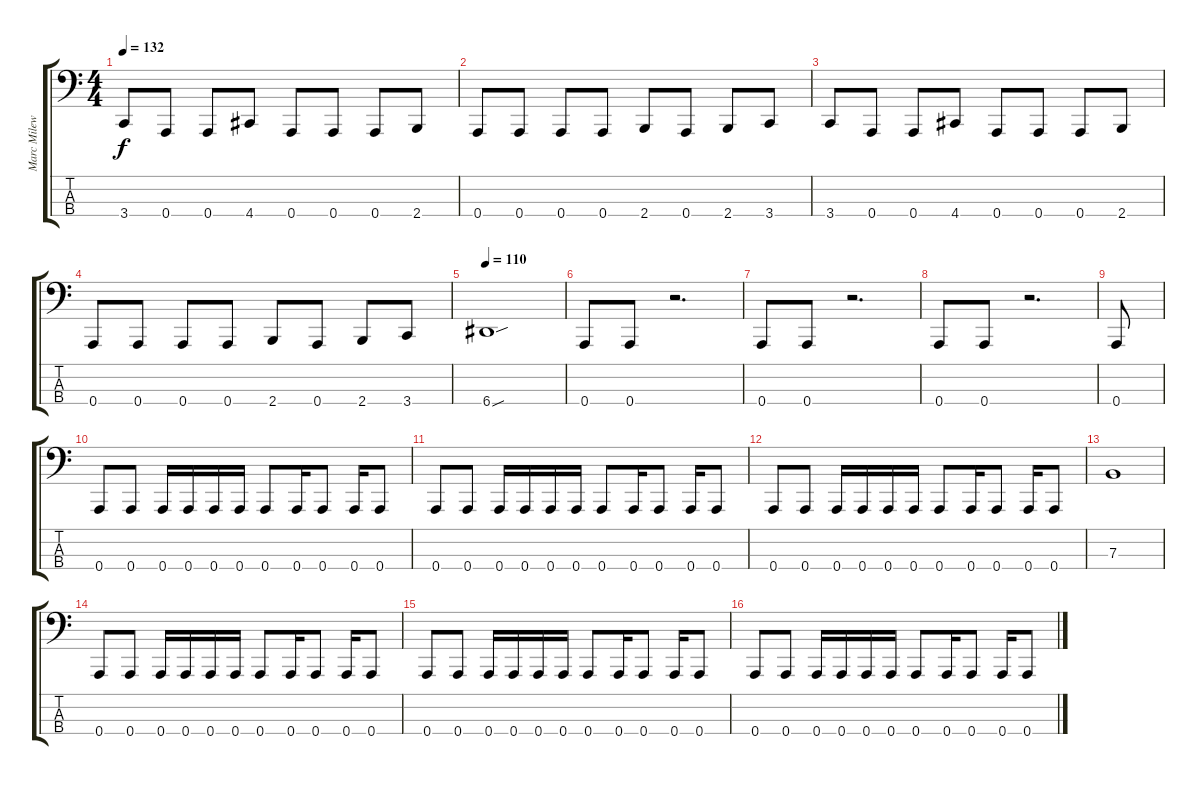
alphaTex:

\track ("Marc Milewski" "Marc Milew") {instrument electricbasspick}
\staff {score tabs}
\tuning (D2 A1 E1 A0) {hide}
\ts (4 4)
\tempo 132
\clef f4
\ks c
3.4.8{dy f} 0.4.8 0.4.8 4.4.8 0.4.8 0.4.8 0.4.8 2.4.8 |
0.4.8 0.4.8 0.4.8 0.4.8 2.4.8 0.4.8 2.4.8 3.4.8 |
3.4.8 0.4.8 0.4.8 4.4.8 0.4.8 0.4.8 0.4.8 2.4.8 |
0.4.8 0.4.8 0.4.8 0.4.8 2.4.8 0.4.8 2.4.8 3.4.8 |
\tempo 110
6.4{sou}.1 |
0.4.8 0.4.8 r.2{d} |
0.4.8 0.4.8 r.2{d} |
0.4.8 0.4.8 r.2{d} |
0.4.8 |
0.4.8 0.4.8 0.4.16 0.4.16 0.4.16 0.4.16 0.4.8 0.4.16 0.4.8 0.4.16 0.4.8 |
0.4.8 0.4.8 0.4.16 0.4.16 0.4.16 0.4.16 0.4.8 0.4.16 0.4.8 0.4.16 0.4.8 |
0.4.8 0.4.8 0.4.16 0.4.16 0.4.16 0.4.16 0.4.8 0.4.16 0.4.8 0.4.16 0.4.8 |
7.3.1 |
0.4.8 0.4.8 0.4.16 0.4.16 0.4.16 0.4.16 0.4.8 0.4.16 0.4.8 0.4.16 0.4.8 |
0.4.8 0.4.8 0.4.16 0.4.16 0.4.16 0.4.16 0.4.8 0.4.16 0.4.8 0.4.16 0.4.8 |
0.4.8 0.4.8 0.4.16 0.4.16 0.4.16 0.4.16 0.4.8 0.4.16 0.4.8 0.4.16 0.4.8
